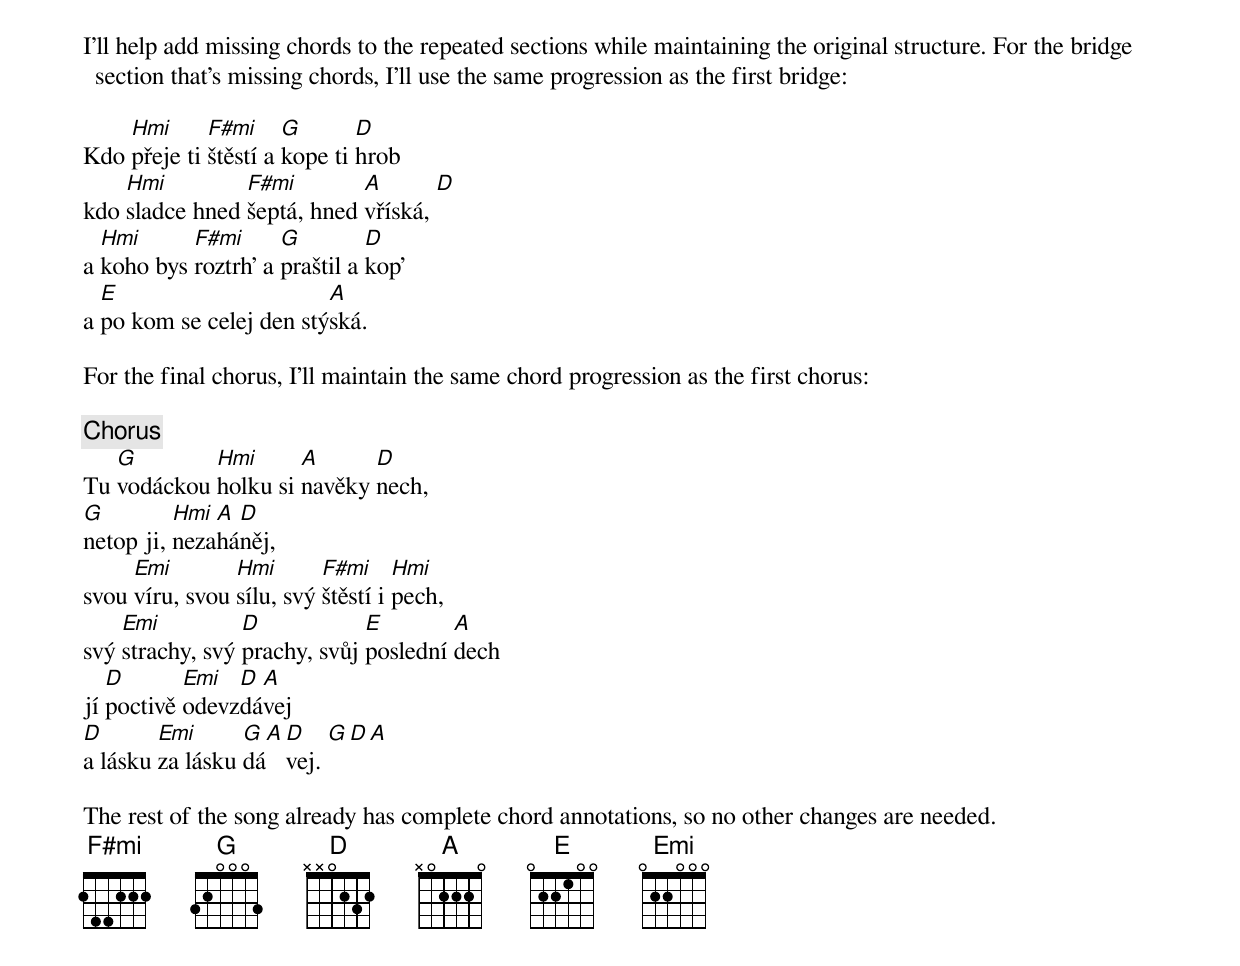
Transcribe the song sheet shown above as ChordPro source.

I'll help add missing chords to the repeated sections while maintaining the original structure. For the bridge section that's missing chords, I'll use the same progression as the first bridge:

{start_of_bridge}
Kdo [Hmi]přeje ti [F#mi]štěstí a [G]kope ti [D]hrob
kdo [Hmi]sladce hned [F#mi]šeptá, hned [A]vříská, [D]
a [Hmi]koho bys [F#mi]roztrh' a [G]praštil a [D]kop'
a [E]po kom se celej den stý[A]ská.
{end_of_bridge}

For the final chorus, I'll maintain the same chord progression as the first chorus:

{chorus}
Tu [G]vodáckou [Hmi]holku si [A]navěky [D]nech,
[G]netop ji, [Hmi]neza[A]há[D]něj,
svou [Emi]víru, svou [Hmi]sílu, svý [F#mi]štěstí i [Hmi]pech,
svý [Emi]strachy, svý [D]prachy, svůj [E]poslední [A]dech
jí [D]poctivě [Emi]odevz[D]dá[A]vej
[D]a lásku [Emi]za lásku [G]dá[A][D]vej. [G][D][A]
{end_of_chorus}

The rest of the song already has complete chord annotations, so no other changes are needed.
